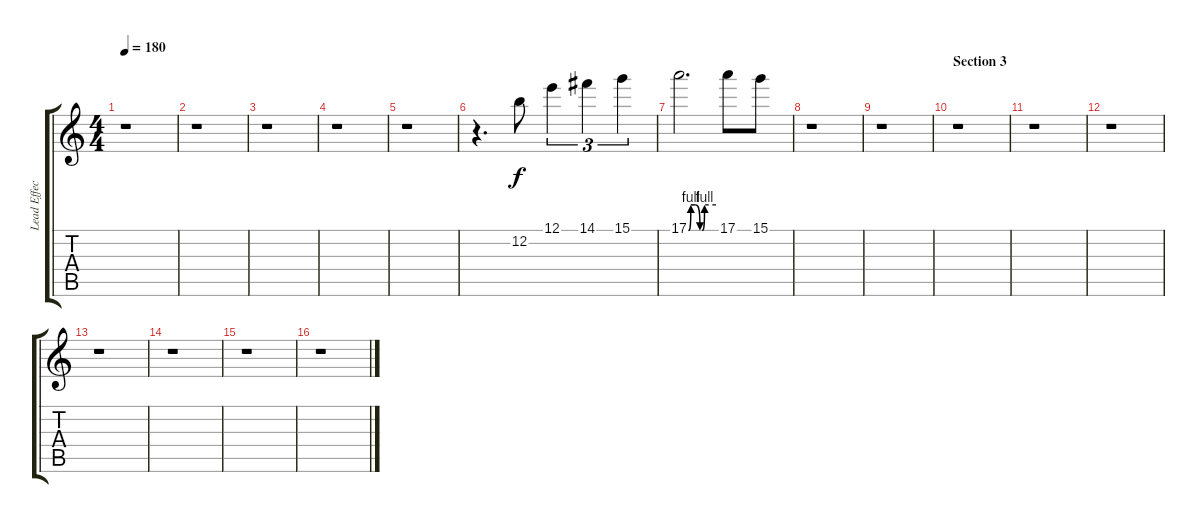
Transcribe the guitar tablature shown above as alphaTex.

\track ("Lead Effect" "Lead Effec") {instrument distortionguitar}
\staff {score tabs}
\tuning (E4 B3 G3 D3 A2 E2) {hide}
\ts (4 4)
\tempo 180
\clef g2
\ks c
r.1{dy f} |
r.1 |
r.1 |
r.1 |
r.1 |
r.4{d} 12.2.8 12.1.4{tu (3 2)} 14.1.4{tu (3 2)} 15.1.4{tu (3 2)} |
17.1{be (custom 0 0 5 4 15 4 25 0 30 0 35 4 60 4)}.2{d} 17.1.8 15.1.8 |
r.1 |
r.1 |
\section ("" "Section 3")
r.1 |
r.1 |
r.1 |
r.1 |
r.1 |
r.1 |
r.1
